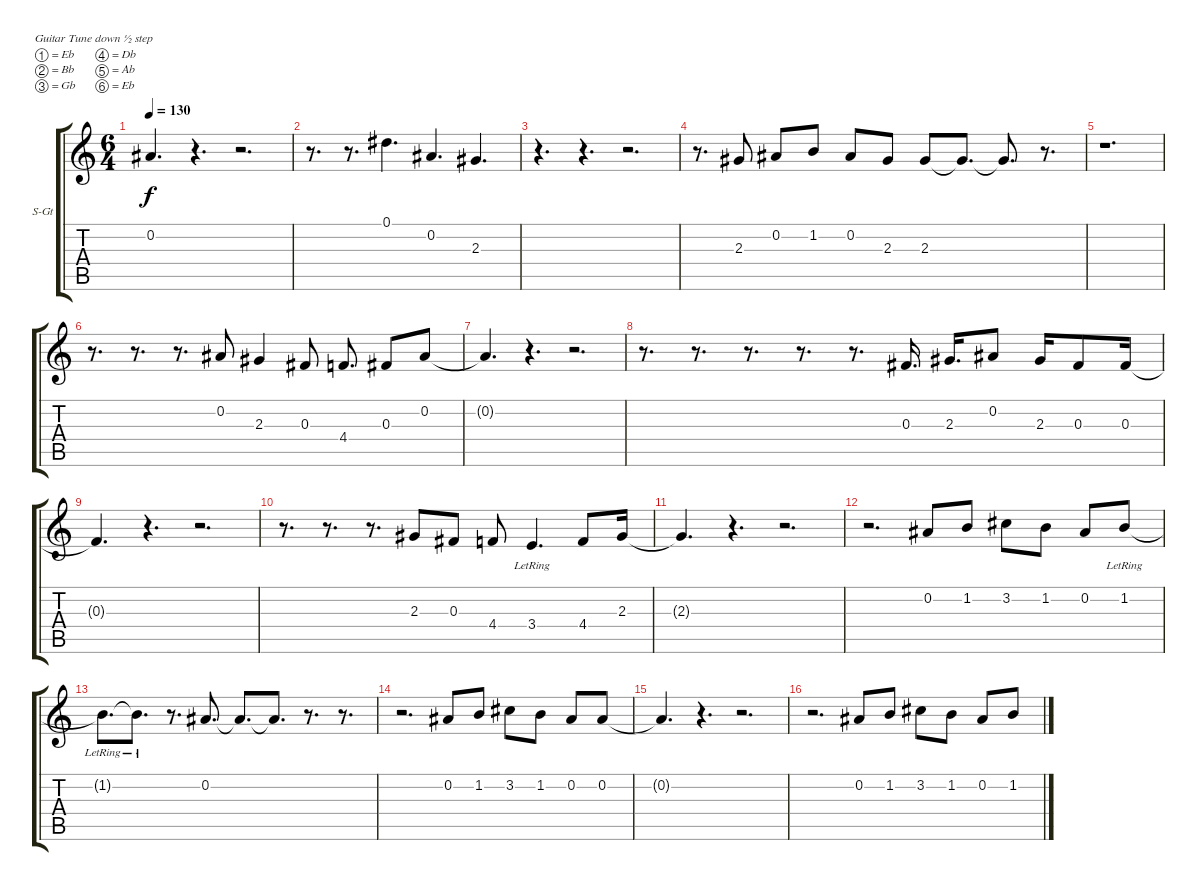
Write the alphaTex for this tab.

\bracketExtendMode groupsimilarinstruments
\firstSystemTrackNameOrientation horizontal
\otherSystemsTrackNameOrientation horizontal
\track ("Piste 2" "S-Gt") {instrument flute}
\staff {score tabs}
\tuning (Eb4 Bb3 Gb3 Db3 Ab2 Eb2)
\displaytranspose 12
\ts (6 4)
\tempo 130
\clef g2
\ks c
0.2{t}.4{d dy f} r.4{d} r.2{d} |
r.8{d} r.8{d} 0.1.4{d} 0.2.4{d} 2.3.4{d} |
r.4{d} r.4{d} r.2{d} |
r.8{d} 2.3.8 0.2.8 1.2.8 0.2.8 2.3.8 2.3.8 2.3{t}.8{d} 2.3{t}.8{d} r.8{d} |
r.1{d} |
r.8{d} r.8{d} r.8{d} 0.2.8 2.3.4 0.3.8 4.4.8{d} 0.3.8 0.2.8 |
0.2{t}.4{d} r.4{d} r.2{d} |
r.8{d} r.8{d} r.8{d} r.8{d} r.8{d} 0.3.16{d} 2.3.16{d} 0.2.8 2.3.16 0.3.8 0.3.16 |
0.3{t}.4{d} r.4{d} r.2{d} |
r.8{d} r.8{d} r.8{d} 2.3.8 0.3.8 4.4.8 3.4{lr}.4{d} 4.4.8 2.3.16 |
2.3{t}.4{d} r.4{d} r.2{d} |
r.2{d} 0.2.8 1.2.8 3.2.8 1.2.8 0.2.8 1.2{lr}.8 |
1.2{lr t}.8{d} 1.2{lr t}.8{d} r.8{d} 0.2.8{d} 0.2{t}.8{d} 0.2{t}.8{d} r.8{d} r.8{d} |
r.2{d} 0.2.8 1.2.8 3.2.8 1.2.8 0.2.8 0.2.8 |
0.2{t}.4{d} r.4{d} r.2{d} |
r.2{d} 0.2.8 1.2.8 3.2.8 1.2.8 0.2.8 1.2.8
